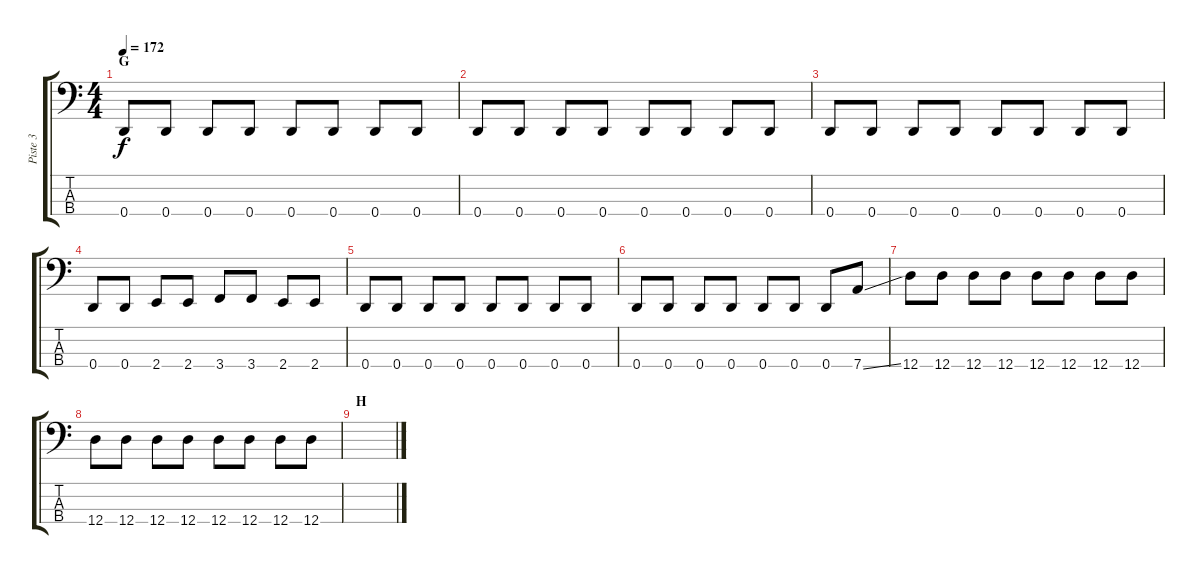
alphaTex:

\track ("Piste 3" "Piste 3") {instrument electricbassfinger}
\staff {score tabs}
\tuning (G2 D2 A1 D1) {hide}
\ts (4 4)
\section ("" "G")
\tempo 172
\clef f4
\ks c
0.4.8{dy f} 0.4.8 0.4.8 0.4.8 0.4.8 0.4.8 0.4.8 0.4.8 |
0.4.8 0.4.8 0.4.8 0.4.8 0.4.8 0.4.8 0.4.8 0.4.8 |
0.4.8 0.4.8 0.4.8 0.4.8 0.4.8 0.4.8 0.4.8 0.4.8 |
0.4.8 0.4.8 2.4.8 2.4.8 3.4.8 3.4.8 2.4.8 2.4.8 |
0.4.8 0.4.8 0.4.8 0.4.8 0.4.8 0.4.8 0.4.8 0.4.8 |
0.4.8 0.4.8 0.4.8 0.4.8 0.4.8 0.4.8 0.4.8 7.4{ss}.8 |
12.4.8 12.4.8 12.4.8 12.4.8 12.4.8 12.4.8 12.4.8 12.4.8 |
12.4.8 12.4.8 12.4.8 12.4.8 12.4.8 12.4.8 12.4.8 12.4.8 |
\section ("" "H")
